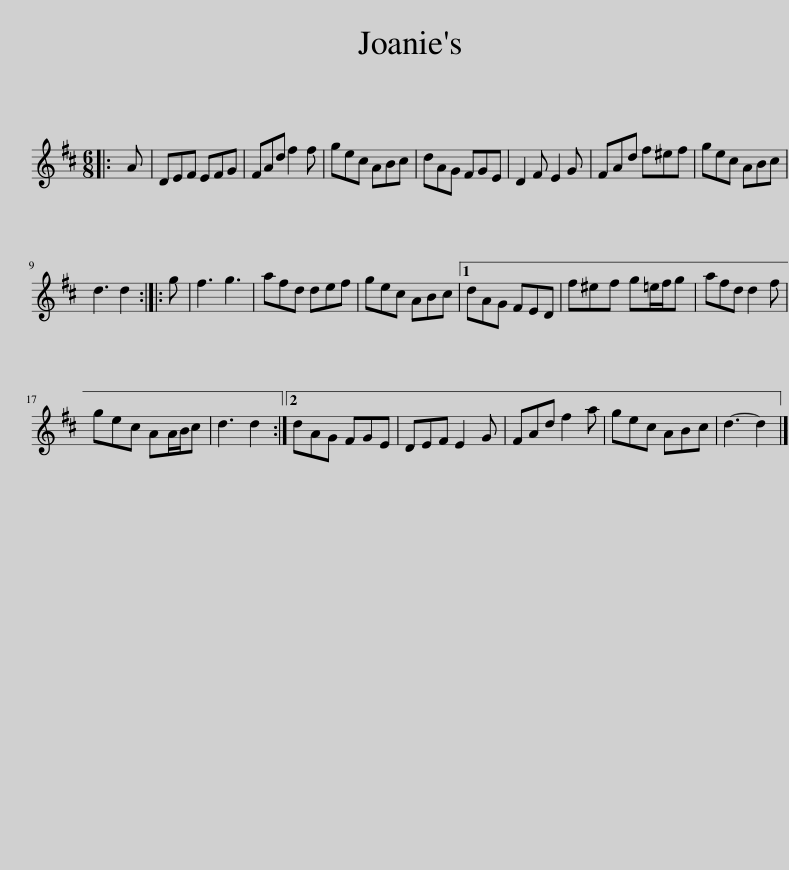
X:1
L:1/8
M:6/8
I:linebreak $
K:D
V:1 treble
V:1
|: A | DEF EFG | FAd f2 f | gec ABc | dAG FGE | %5
 D2 F E2 G | FAd f^ef | gec ABc |$ d3 d2 :: g | %10
 f3 g3 | afd def | gec ABc |1 dAG FED | f^ef g=e/f/g | %15
 afd d2 f |$ gec AA/B/c | d3 d2 :|2 dAG FGE | DEF E2 G | %20
 FAd f2 a | gec ABc | d3- d2 |] %23
